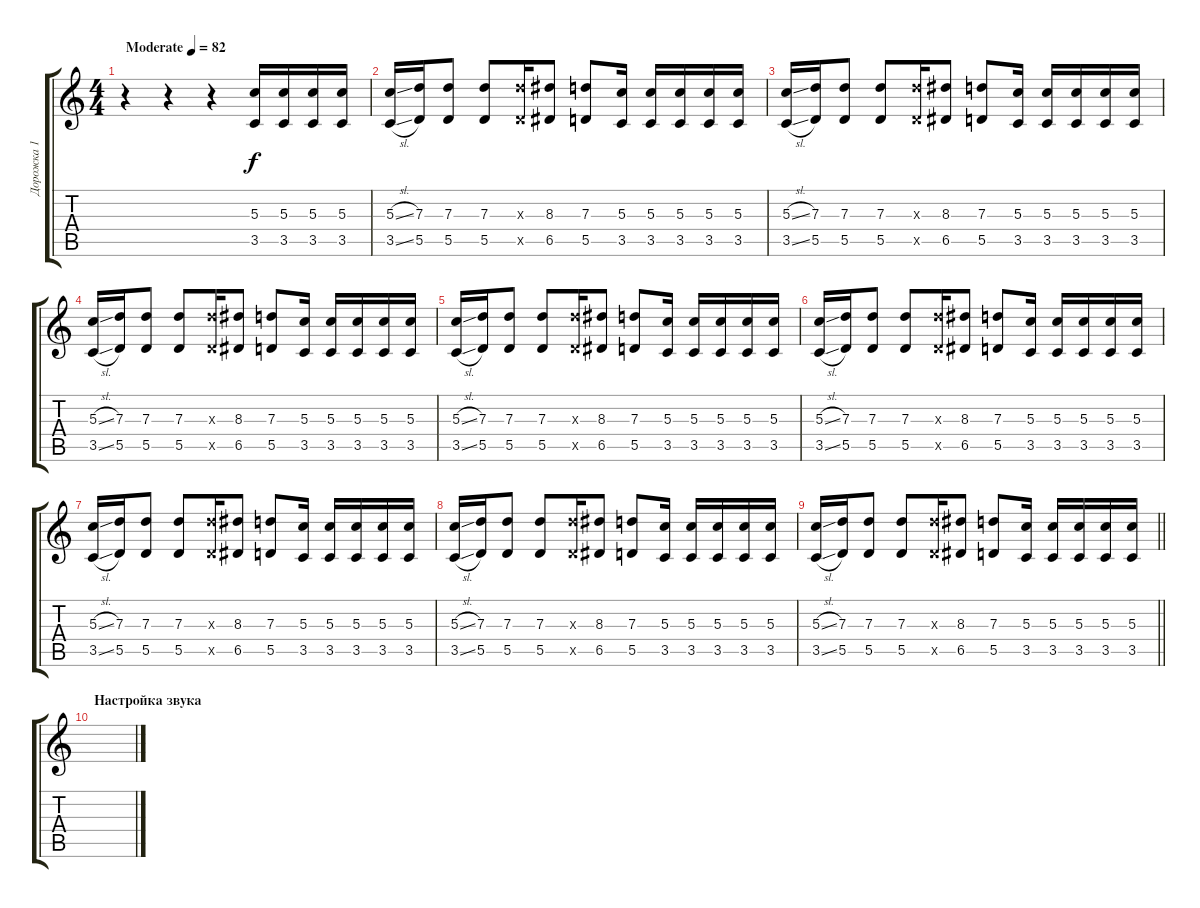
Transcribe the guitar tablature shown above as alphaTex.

\track ("Дорожка 1" "Дорожка 1") {instrument acousticguitarsteel}
\staff {score tabs}
\tuning (E4 B3 G3 D3 A2 E2) {hide}
\ts (4 4)
\tempo (82 "Moderate")
\clef g2
\ks c
r.4{dy f instrument acousticguitarsteel} r.4 r.4 (5.3 3.5).16 (5.3 3.5).16 (5.3 3.5).16 (5.3 3.5).16 |
(5.3{sl} 3.5{sl}).16 (7.3 5.5).16 (7.3 5.5).8 (7.3 5.5).8 (7.3{x} 5.5{x}).16 (8.3 6.5).8 (7.3 5.5).8 (5.3 3.5).16 (5.3 3.5).16 (5.3 3.5).16 (5.3 3.5).16 (5.3 3.5).16 |
(5.3{sl} 3.5{sl}).16 (7.3 5.5).16 (7.3 5.5).8 (7.3 5.5).8 (7.3{x} 5.5{x}).16 (8.3 6.5).8 (7.3 5.5).8 (5.3 3.5).16 (5.3 3.5).16 (5.3 3.5).16 (5.3 3.5).16 (5.3 3.5).16 |
(5.3{sl} 3.5{sl}).16 (7.3 5.5).16 (7.3 5.5).8 (7.3 5.5).8 (7.3{x} 5.5{x}).16 (8.3 6.5).8 (7.3 5.5).8 (5.3 3.5).16 (5.3 3.5).16 (5.3 3.5).16 (5.3 3.5).16 (5.3 3.5).16 |
(5.3{sl} 3.5{sl}).16 (7.3 5.5).16 (7.3 5.5).8 (7.3 5.5).8 (7.3{x} 5.5{x}).16 (8.3 6.5).8 (7.3 5.5).8 (5.3 3.5).16 (5.3 3.5).16 (5.3 3.5).16 (5.3 3.5).16 (5.3 3.5).16 |
(5.3{sl} 3.5{sl}).16 (7.3 5.5).16 (7.3 5.5).8 (7.3 5.5).8 (7.3{x} 5.5{x}).16 (8.3 6.5).8 (7.3 5.5).8 (5.3 3.5).16 (5.3 3.5).16 (5.3 3.5).16 (5.3 3.5).16 (5.3 3.5).16 |
(5.3{sl} 3.5{sl}).16 (7.3 5.5).16 (7.3 5.5).8 (7.3 5.5).8 (7.3{x} 5.5{x}).16 (8.3 6.5).8 (7.3 5.5).8 (5.3 3.5).16 (5.3 3.5).16 (5.3 3.5).16 (5.3 3.5).16 (5.3 3.5).16 |
(5.3{sl} 3.5{sl}).16 (7.3 5.5).16 (7.3 5.5).8 (7.3 5.5).8 (7.3{x} 5.5{x}).16 (8.3 6.5).8 (7.3 5.5).8 (5.3 3.5).16 (5.3 3.5).16 (5.3 3.5).16 (5.3 3.5).16 (5.3 3.5).16 |
\barLineRight lightlight
(5.3{sl} 3.5{sl}).16 (7.3 5.5).16 (7.3 5.5).8 (7.3 5.5).8 (7.3{x} 5.5{x}).16 (8.3 6.5).8 (7.3 5.5).8 (5.3 3.5).16 (5.3 3.5).16 (5.3 3.5).16 (5.3 3.5).16 (5.3 3.5).16 |
\section ("" "Настройка звука")
